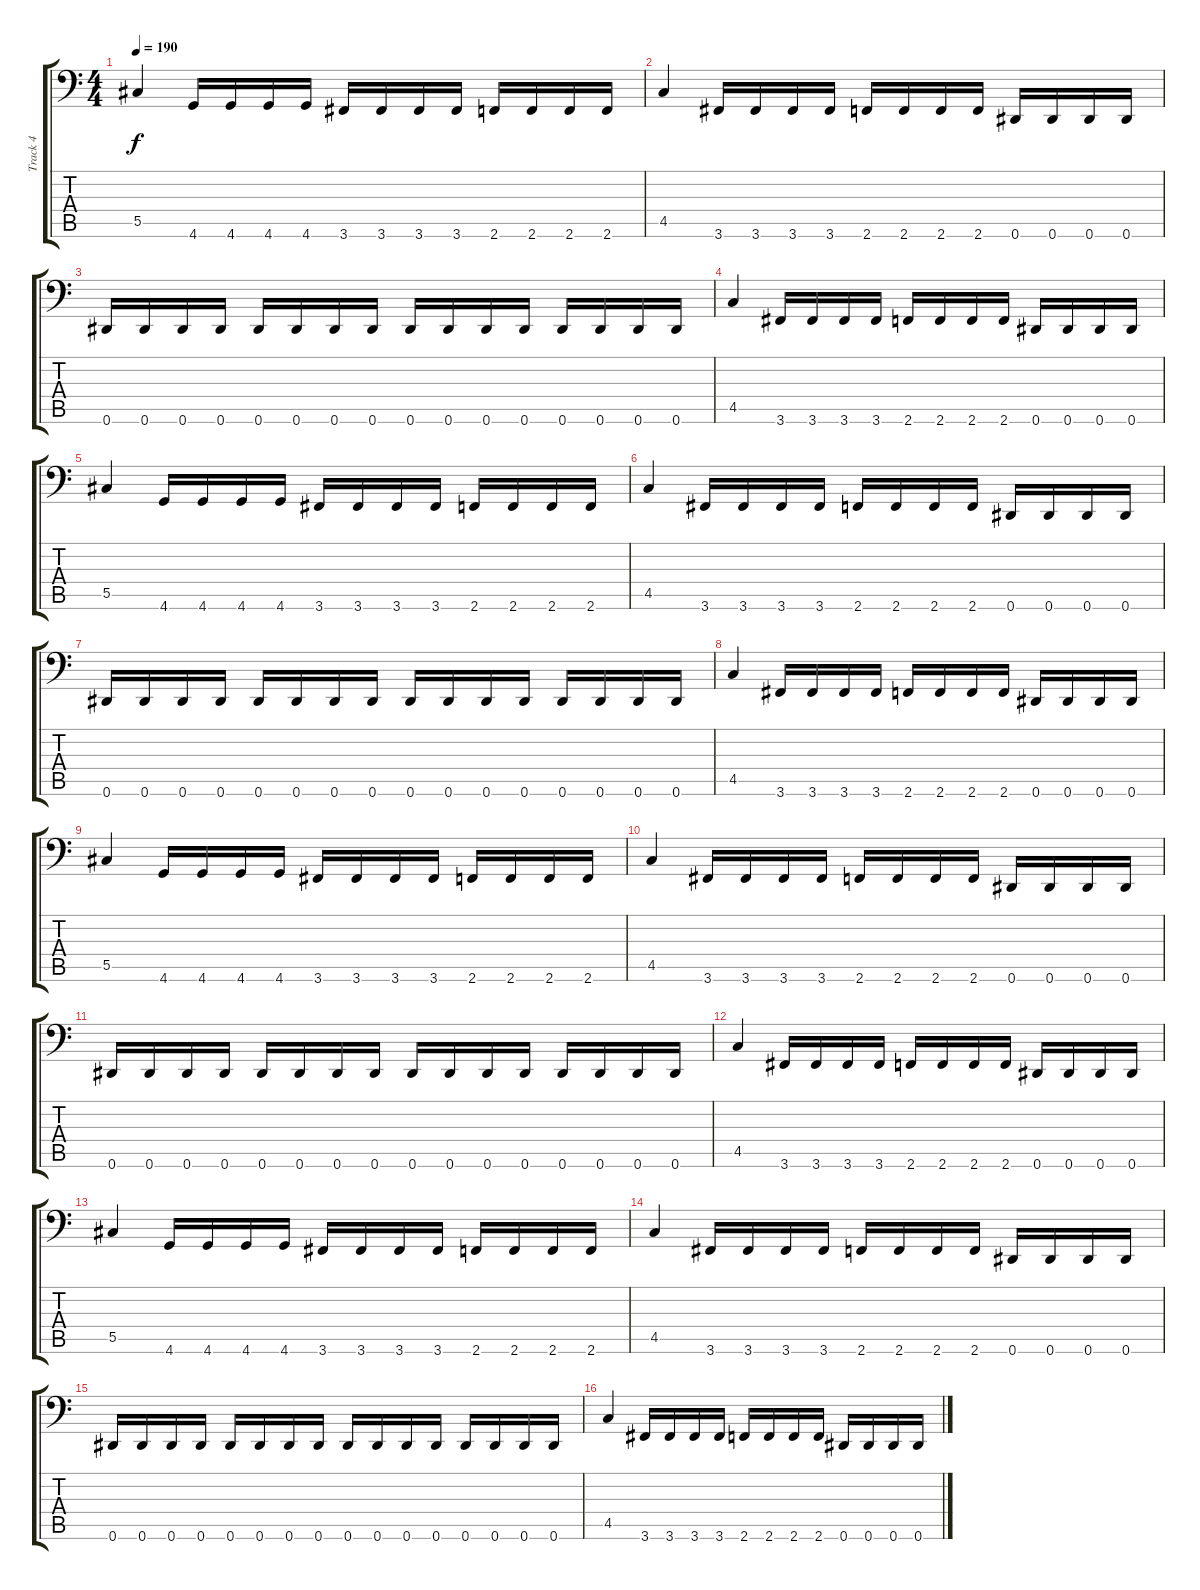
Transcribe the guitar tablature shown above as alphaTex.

\track ("Track 4" "Track 4") {instrument electricbassfinger}
\staff {score tabs}
\tuning (E3 B2 Gb2 Db2 Ab1 Eb1) {hide}
\ts (4 4)
\tempo 190
\clef f4
\ks c
5.5.4{dy f} 4.6.16 4.6.16 4.6.16 4.6.16 3.6.16 3.6.16 3.6.16 3.6.16 2.6.16 2.6.16 2.6.16 2.6.16 |
4.5.4 3.6.16 3.6.16 3.6.16 3.6.16 2.6.16 2.6.16 2.6.16 2.6.16 0.6.16 0.6.16 0.6.16 0.6.16 |
0.6.16 0.6.16 0.6.16 0.6.16 0.6.16 0.6.16 0.6.16 0.6.16 0.6.16 0.6.16 0.6.16 0.6.16 0.6.16 0.6.16 0.6.16 0.6.16 |
4.5.4 3.6.16 3.6.16 3.6.16 3.6.16 2.6.16 2.6.16 2.6.16 2.6.16 0.6.16 0.6.16 0.6.16 0.6.16 |
5.5.4 4.6.16 4.6.16 4.6.16 4.6.16 3.6.16 3.6.16 3.6.16 3.6.16 2.6.16 2.6.16 2.6.16 2.6.16 |
4.5.4 3.6.16 3.6.16 3.6.16 3.6.16 2.6.16 2.6.16 2.6.16 2.6.16 0.6.16 0.6.16 0.6.16 0.6.16 |
0.6.16 0.6.16 0.6.16 0.6.16 0.6.16 0.6.16 0.6.16 0.6.16 0.6.16 0.6.16 0.6.16 0.6.16 0.6.16 0.6.16 0.6.16 0.6.16 |
4.5.4 3.6.16 3.6.16 3.6.16 3.6.16 2.6.16 2.6.16 2.6.16 2.6.16 0.6.16 0.6.16 0.6.16 0.6.16 |
5.5.4 4.6.16 4.6.16 4.6.16 4.6.16 3.6.16 3.6.16 3.6.16 3.6.16 2.6.16 2.6.16 2.6.16 2.6.16 |
4.5.4 3.6.16 3.6.16 3.6.16 3.6.16 2.6.16 2.6.16 2.6.16 2.6.16 0.6.16 0.6.16 0.6.16 0.6.16 |
0.6.16 0.6.16 0.6.16 0.6.16 0.6.16 0.6.16 0.6.16 0.6.16 0.6.16 0.6.16 0.6.16 0.6.16 0.6.16 0.6.16 0.6.16 0.6.16 |
4.5.4 3.6.16 3.6.16 3.6.16 3.6.16 2.6.16 2.6.16 2.6.16 2.6.16 0.6.16 0.6.16 0.6.16 0.6.16 |
5.5.4 4.6.16 4.6.16 4.6.16 4.6.16 3.6.16 3.6.16 3.6.16 3.6.16 2.6.16 2.6.16 2.6.16 2.6.16 |
4.5.4 3.6.16 3.6.16 3.6.16 3.6.16 2.6.16 2.6.16 2.6.16 2.6.16 0.6.16 0.6.16 0.6.16 0.6.16 |
0.6.16 0.6.16 0.6.16 0.6.16 0.6.16 0.6.16 0.6.16 0.6.16 0.6.16 0.6.16 0.6.16 0.6.16 0.6.16 0.6.16 0.6.16 0.6.16 |
4.5.4 3.6.16 3.6.16 3.6.16 3.6.16 2.6.16 2.6.16 2.6.16 2.6.16 0.6.16 0.6.16 0.6.16 0.6.16
